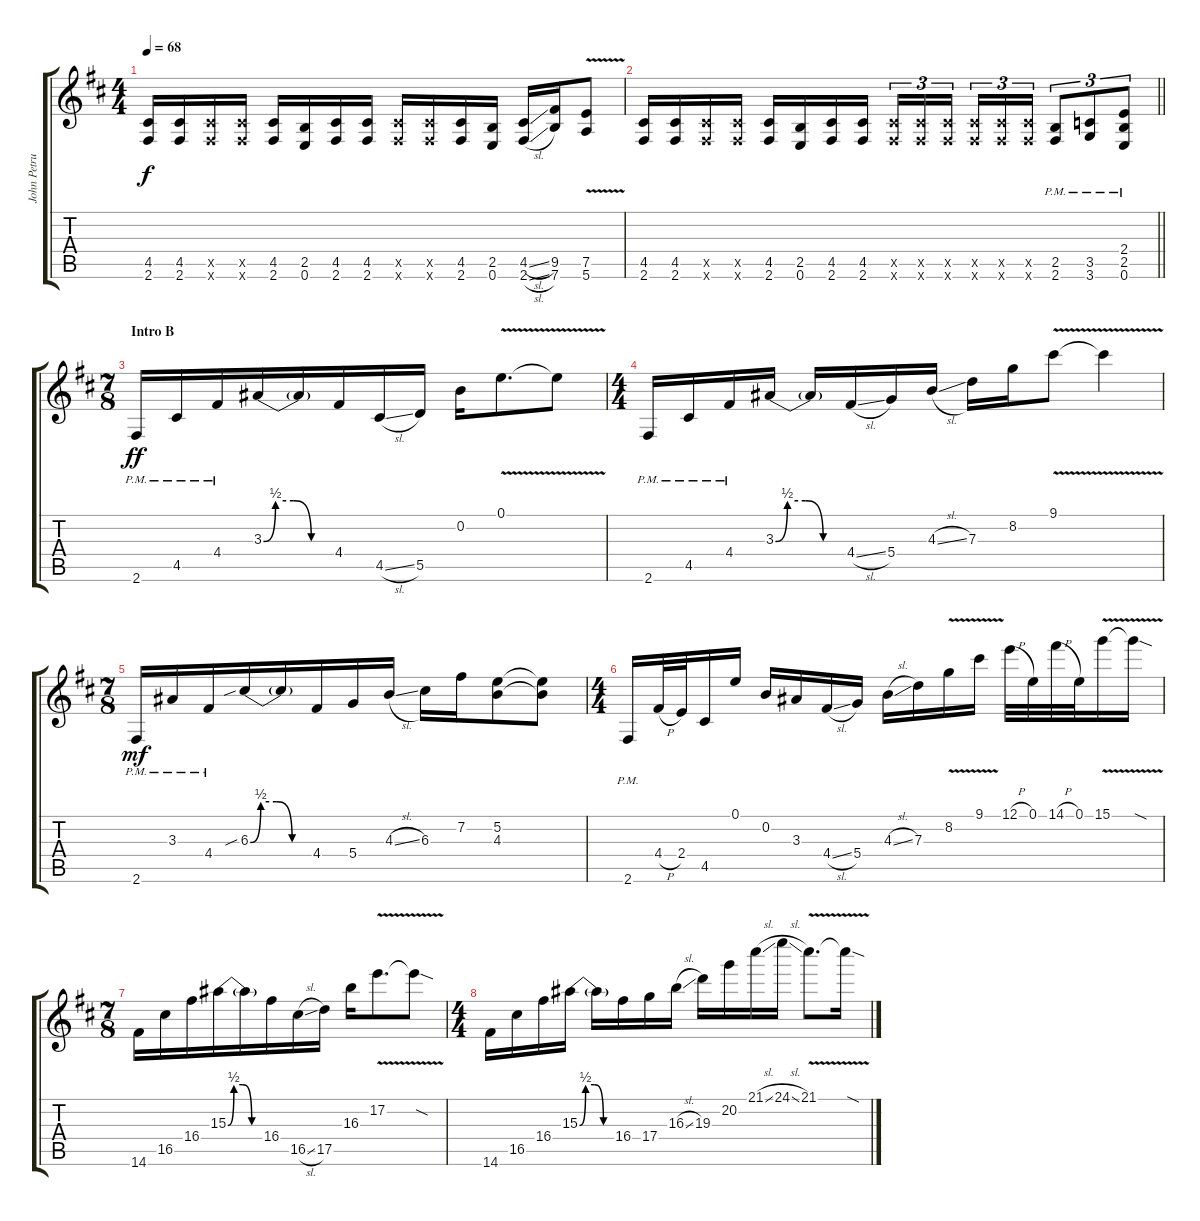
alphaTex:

\track ("John Petrucci" "John Petru") {instrument distortionguitar}
\staff {score tabs}
\tuning (E4 B3 G3 D3 A2 E2) {hide}
\ts (4 4)
\tempo 68
\clef g2
\ks d
(4.5 2.6).16{dy f} (4.5 2.6).16 (4.5{x} 2.6{x}).16 (4.5{x} 2.6{x}).16 (4.5 2.6).16 (2.5 0.6).16 (4.5 2.6).16 (4.5 2.6).16 (4.5{x} 2.6{x}).16 (4.5{x} 2.6{x}).16 (4.5 2.6).16 (2.5 0.6).16 (4.5{sl} 2.6{sl}).16 (9.5 7.6).16 (7.5{v} 5.6{v}).8 |
\barLineRight lightlight
(4.5 2.6).16 (4.5 2.6).16 (4.5{x} 2.6{x}).16 (4.5{x} 2.6{x}).16 (4.5 2.6).16 (2.5 0.6).16 (4.5 2.6).16 (4.5 2.6).16 (4.5{x} 2.6{x}).16{tu (3 2)} (4.5{x} 2.6{x}).16{tu (3 2)} (4.5{x} 2.6{x}).16{tu (3 2) beam splitsecondary} (4.5{x} 2.6{x}).16{tu (3 2)} (4.5{x} 2.6{x}).16{tu (3 2)} (4.5{x} 2.6{x}).16{tu (3 2)} (2.5{pm} 2.6{pm}).8{tu (3 2)} (3.5{pm} 3.6{pm}).8{tu (3 2)} (2.4{pm} 2.5{pm} 0.6{pm}).8{tu (3 2)} |
\ts (7 8)
\section ("" "Intro B")
2.6{pm}.16{dy ff} 4.5{pm}.16 4.4{pm}.16 3.3{be (custom 0 0 10 2 25 2 40 0 60 0)}.16 3.3{t}.16 4.4.16 4.5{sl}.16 5.5.16 0.2.16 0.1{v}.8{d} 0.1{v t}.8 |
\ts (4 4)
2.6{pm}.16 4.5{pm}.16 4.4{pm}.16 3.3{be (custom 0 0 10 2 25 2 40 0 60 0)}.16 3.3{t}.16 4.4{sl}.16 5.4.16 4.3{sl}.16 7.3.16 8.2.16 9.1{v}.8 9.1{v t}.4 |
\ts (7 8)
2.6{pm}.16{dy mf} 3.3{pm}.16 4.4{pm}.16 6.3{be (custom 0 0 10 2 25 2 40 0 60 0) sib}.16 6.3{t}.16 4.4.16 5.4.16 4.3{sl}.16 6.3.16 7.2.16 (5.2 4.3).8 (5.2{t} 4.3{t}).8 |
\ts (4 4)
2.6{pm}.16 4.4{h}.32 2.4.32 4.5.16 0.1.16 0.2.16 3.3.16 4.4{sl}.16 5.4.16 4.3{sl}.16 7.3.16 8.2{v}.16 9.1{v}.16 12.1{h}.32 0.1.32 14.1{h}.32 0.1.32 15.1{v}.16 15.1{sod t}.16 |
\ts (7 8)
14.6.16 16.5.16 16.4.16 15.3{be (custom 0 0 10 2 25 2 40 0 60 0)}.16 15.3{t}.16 16.4.16 16.5{sl}.16 17.5.16 16.3.16 17.2{v}.8{d} 17.2{sod t}.8 |
\ts (4 4)
14.6.16 16.5.16 16.4.16 15.3{be (custom 0 0 10 2 25 2 40 0 60 0)}.16 15.3{t}.16 16.4.16 17.4.16 16.3{sl}.16 19.3.16 20.2.16 21.1{sl}.16 24.1{sl}.16 21.1{v}.8{d} 21.1{sod t}.16
